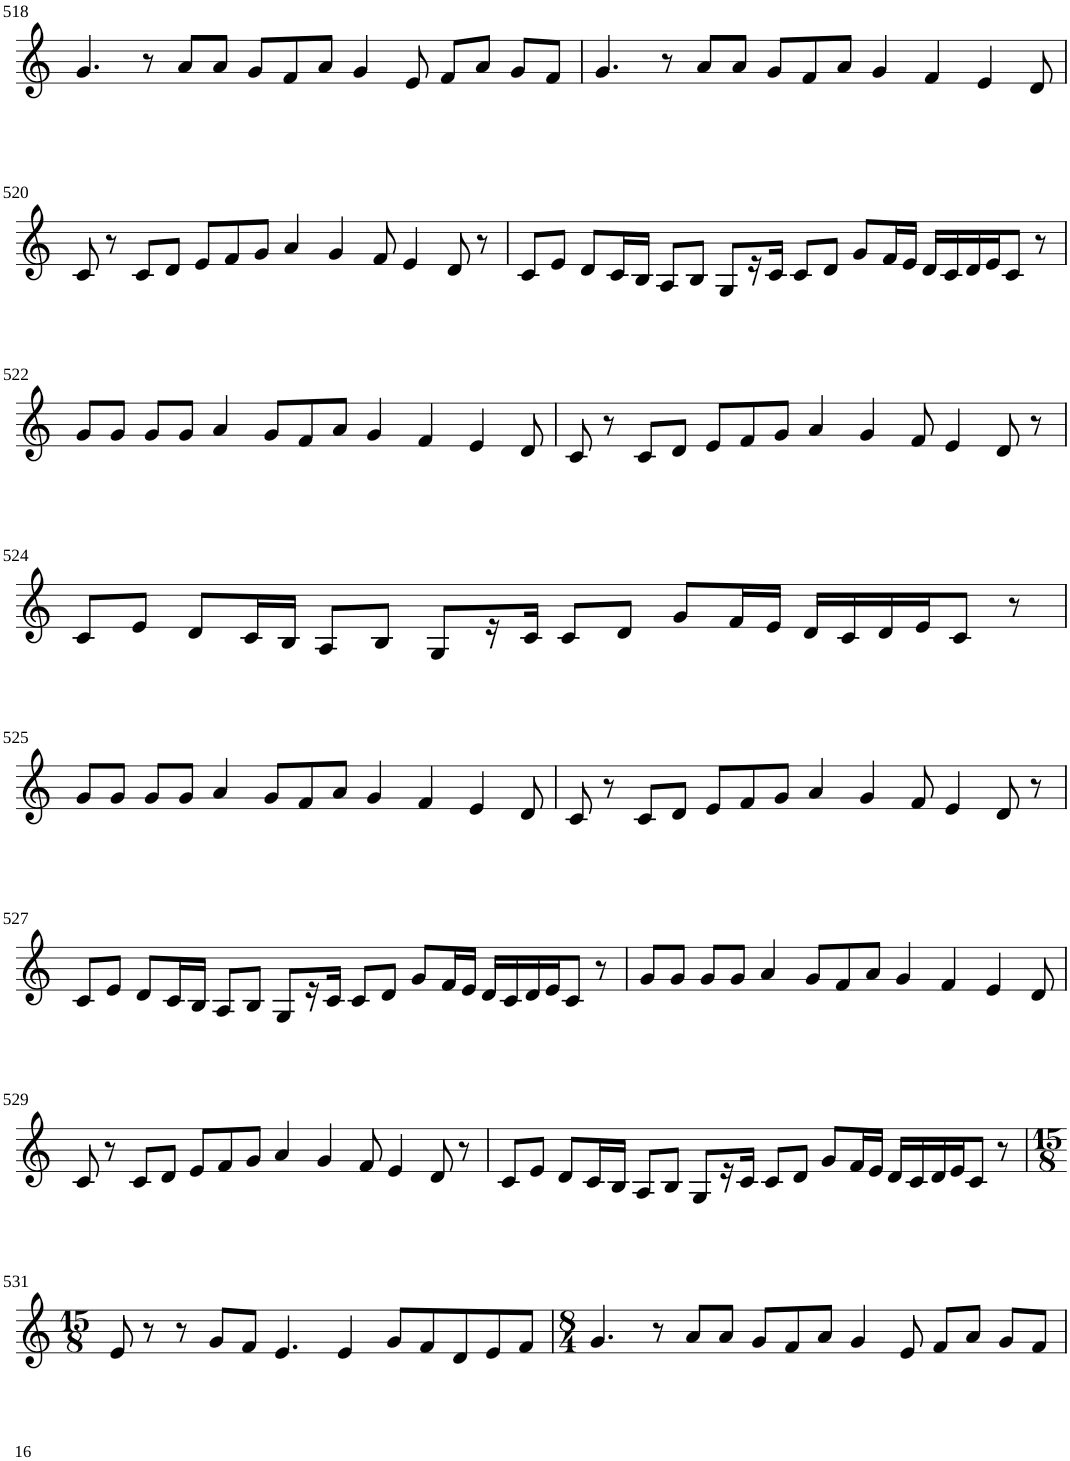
**kern
*part1
*staff1
*I"Violin
!!LO:PB:g=z
*clefG2
*k[]
*M8/4
=518
4.g/
8r
8a/L
8a/J
8g/L
8f/
8a/J
4g/
8e/
8f/L
8a/J
8g/L
8f/J
=519
4.g/
8r
8a/L
8a/J
8g/L
8f/
8a/J
4g/
4f/
4e/
8d/
!!LO:LB:g=z
=520
8c/
8r
8c/L
8d/J
8e/L
8f/
8g/J
4a/
4g/
8f/
4e/
8d/
8r
=521
8c/L
8e/J
8d/L
16c/L
16B/JJ
8A/L
8B/J
8G/L
16r
16c/JJ
8c/L
8d/J
8g/L
16f/L
16e/JJ
16d/LL
16c/
16d/
16e/J
8c/J
8r
!!LO:LB:g=z
=522
8g/L
8g/J
8g/L
8g/J
4a/
8g/L
8f/
8a/J
4g/
4f/
4e/
8d/
=523
8c/
8r
8c/L
8d/J
8e/L
8f/
8g/J
4a/
4g/
8f/
4e/
8d/
8r
!!LO:LB:g=z
=524
8c/L
8e/J
8d/L
16c/L
16B/JJ
8A/L
8B/J
8G/L
16r
16c/JJ
8c/L
8d/J
8g/L
16f/L
16e/JJ
16d/LL
16c/
16d/
16e/J
8c/J
8r
!!LO:LB:g=z
=525
8g/L
8g/J
8g/L
8g/J
4a/
8g/L
8f/
8a/J
4g/
4f/
4e/
8d/
=526
8c/
8r
8c/L
8d/J
8e/L
8f/
8g/J
4a/
4g/
8f/
4e/
8d/
8r
!!LO:LB:g=z
=527
8c/L
8e/J
8d/L
16c/L
16B/JJ
8A/L
8B/J
8G/L
16r
16c/JJ
8c/L
8d/J
8g/L
16f/L
16e/JJ
16d/LL
16c/
16d/
16e/J
8c/J
8r
=528
8g/L
8g/J
8g/L
8g/J
4a/
8g/L
8f/
8a/J
4g/
4f/
4e/
8d/
!!LO:LB:g=z
=529
8c/
8r
8c/L
8d/J
8e/L
8f/
8g/J
4a/
4g/
8f/
4e/
8d/
8r
=530
8c/L
8e/J
8d/L
16c/L
16B/JJ
8A/L
8B/J
8G/L
16r
16c/JJ
8c/L
8d/J
8g/L
16f/L
16e/JJ
16d/LL
16c/
16d/
16e/J
8c/J
8r
!!LO:LB:g=z
=531
*M15/8
8e/
8r
8r
8g/L
8f/J
4.e/
4e/
8g/L
8f/
8d/
8e/
8f/J
=532
*M8/4
4.g/
8r
8a/L
8a/J
8g/L
8f/
8a/J
4g/
8e/
8f/L
8a/J
8g/L
8f/J
=
*-
